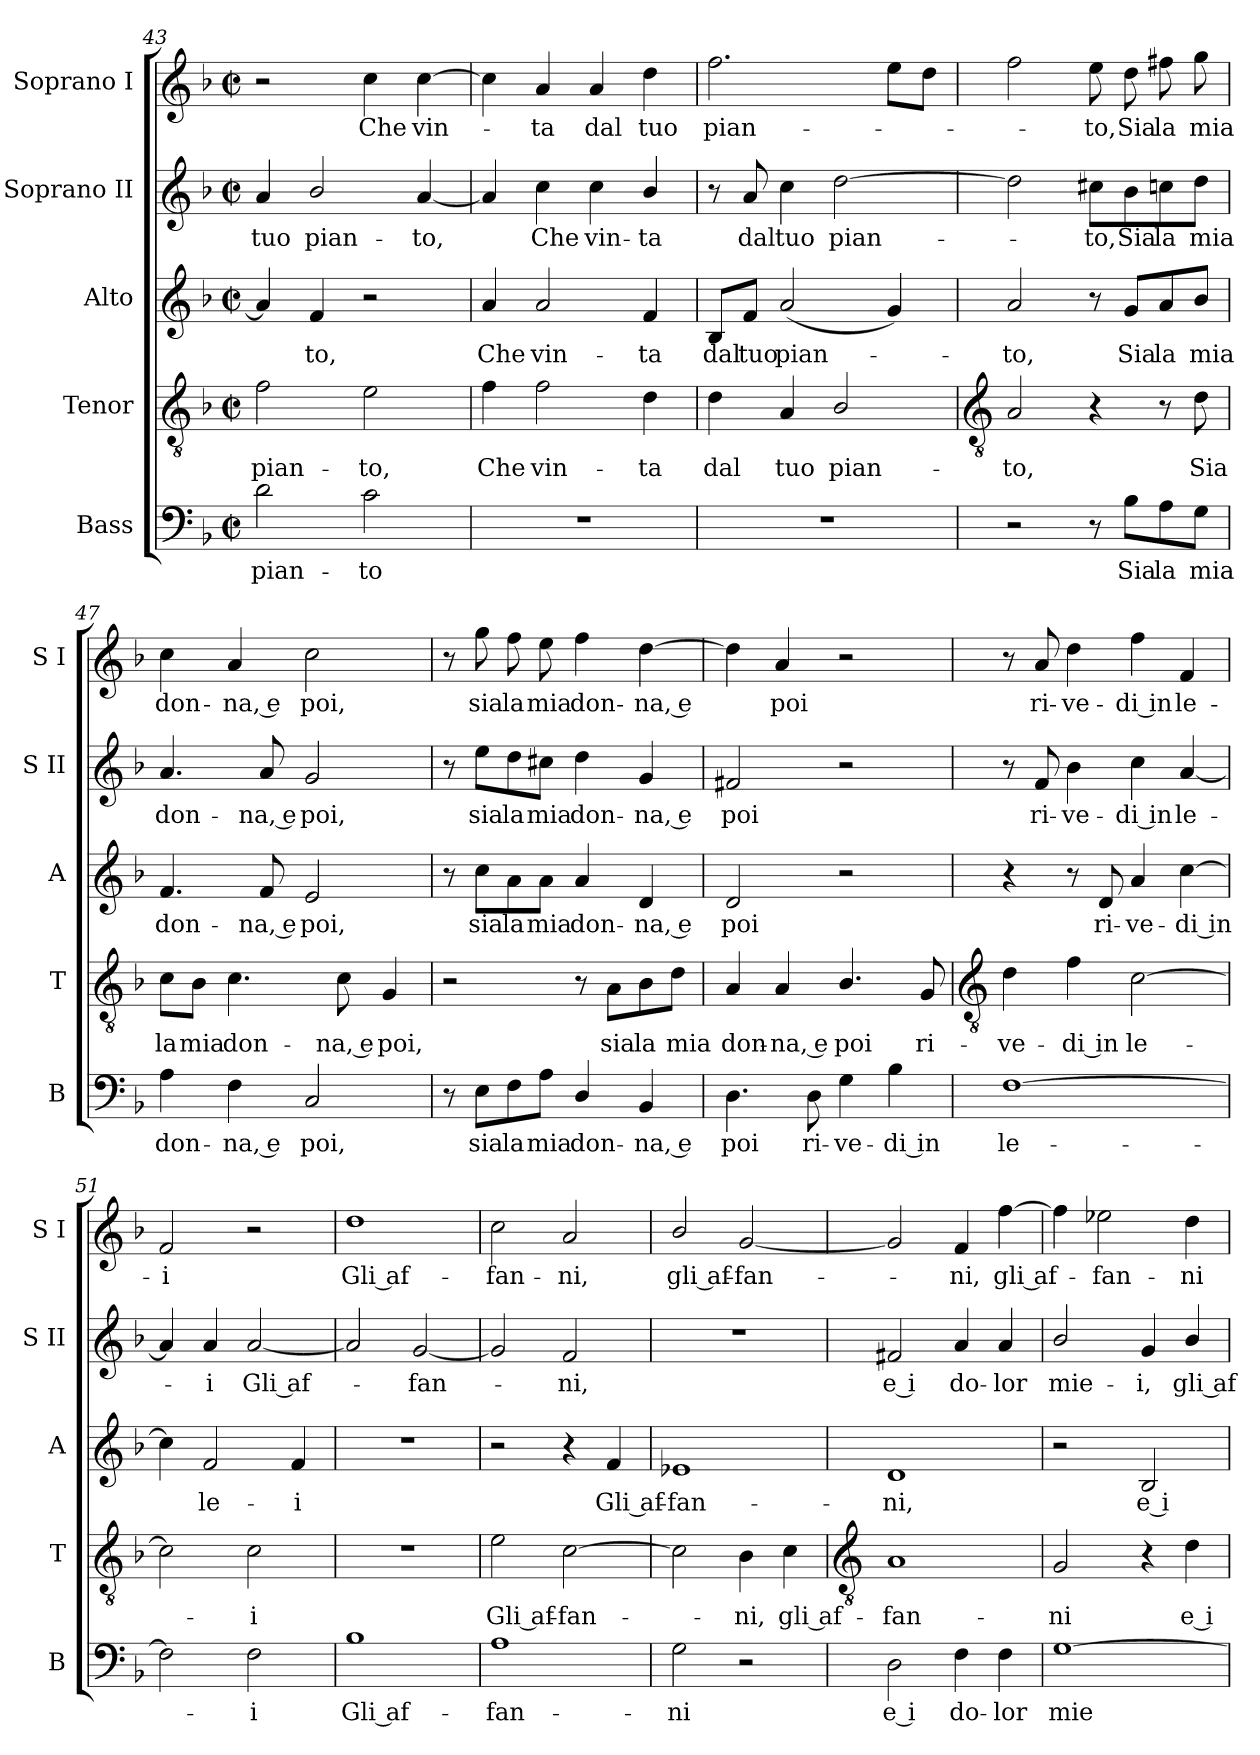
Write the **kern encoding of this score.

**kern	**text	**kern	**text	**kern	**text	**kern	**text	**kern	**text
*part5	*part5	*part4	*part4	*part3	*part3	*part2	*part2	*part1	*part1
*staff5	*staff5	*staff4	*staff4	*staff3	*staff3	*staff2	*staff2	*staff1	*staff1
*I"Bass	*	*I"Tenor	*	*I"Alto	*	*I"Soprano II	*	*I"Soprano I	*
*I'B	*	*I'T	*	*I'A	*	*I'S II	*	*I'S I	*
*clefF4	*	*clefGv2	*	*clefG2	*	*clefG2	*	*clefG2	*
*k[b-]	*	*k[b-]	*	*k[b-]	*	*k[b-]	*	*k[b-]	*
*F:	*	*F:	*	*F:	*	*F:	*	*F:	*
*M2/2	*	*M2/2	*	*M2/2	*	*M2/2	*	*M2/2	*
*met(c|)	*	*met(c|)	*	*met(c|)	*	*met(c|)	*	*met(c|)	*
=43	=43	=43	=43	=43	=43	=43	=43	=43	=43
!	!LO:LY:b	!	!LO:LY:b	!	!	!	!LO:LY:b	!	!
2d	pian-	2f	pian-	4a]	.	4a	tuo	2r	.
!	!	!	!	!	!LO:LY:b	!	!LO:LY:b	!	!
.	.	.	.	4f	to,	2b-/	pian-	.	.
!	!LO:LY:b	!	!LO:LY:b	!	!	!	!	!	!LO:LY:b
2c	-to	2e	-to,	2r	.	.	.	4cc	Che
!	!	!	!	!	!	!	!LO:LY:b	!	!LO:LY:b
.	.	.	.	.	.	[4a	-to,	[4cc	vin-
=44	=44	=44	=44	=44	=44	=44	=44	=44	=44
!	!	!	!LO:LY:b	!	!LO:LY:b	!	!	!	!
1r	.	4f	Che	4a	Che	4a]	.	4cc]	.
!	!	!	!LO:LY:b	!	!LO:LY:b	!	!LO:LY:b	!	!LO:LY:b
.	.	2f	vin-	2a	vin-	4cc	Che	4a	ta
!	!	!	!	!	!	!	!LO:LY:b	!	!LO:LY:b
.	.	.	.	.	.	4cc	vin-	4a	dal
!	!	!	!LO:LY:b	!	!LO:LY:b	!	!LO:LY:b	!	!LO:LY:b
.	.	4d	-ta	4f	-ta	4b-/	-ta	4dd	tuo
=45	=45	=45	=45	=45	=45	=45	=45	=45	=45
!	!	!	!LO:LY:b	!	!LO:LY:b	!	!	!	!LO:LY:b
1r	.	4d	dal	8B-/L	dal	8r	.	2.ff	pian-
!	!	!	!	!	!LO:LY:b	!	!LO:LY:b	!	!
.	.	.	.	8f/J	tuo	8a	dal	.	.
!	!	!	!LO:LY:b	!	!LO:LY:b	!	!LO:LY:b	!	!
.	.	4A	tuo	(<2a	pian-	4cc	tuo	.	.
!	!	!	!LO:LY:b	!	!	!	!LO:LY:b	!	!
.	.	2B-/	pian-	.	.	[2dd	pian-	.	.
.	.	.	.	4g)	.	.	.	8eeL	.
.	.	.	.	.	.	.	.	8ddJ	.
!!LO:LB:g=z
=46	=46	=46	=46	=46	=46	=46	=46	=46	=46
*	*	*clefGv2	*	*	*	*	*	*	*
!	!	!	!LO:LY:b	!	!LO:LY:b	!	!	!	!
2r	.	2A	-to,	2a	to,	2dd]	.	2ff	.
!	!	!	!	!	!	!	!LO:LY:b	!	!LO:LY:b
8r	.	4r	.	8r	.	8cc#X\L	to,	8ee	to,
!	!LO:LY:b	!	!	!	!LO:LY:b	!	!LO:LY:b	!	!LO:LY:b
8B-\L	Sia	.	.	8g/L	Sia	8b-\	Sia	8dd	Sia
!	!LO:LY:b	!	!	!	!LO:LY:b	!	!LO:LY:b	!	!LO:LY:b
8A\	la	8r	.	8a/	la	8ccn\	la	8ff#X	la
!	!LO:LY:b	!	!LO:LY:b	!	!LO:LY:b	!	!LO:LY:b	!	!LO:LY:b
8G\J	mia	8d	Sia	8b-/J	mia	8dd\J	mia	8gg	mia
=47	=47	=47	=47	=47	=47	=47	=47	=47	=47
!	!LO:LY:b	!	!LO:LY:b	!	!LO:LY:b	!	!LO:LY:b	!	!LO:LY:b
4A	don-	8c\L	la	4.f	don-	4.a	don-	4cc	don-
!	!	!	!LO:LY:b	!	!	!	!	!	!
.	.	8B-\J	mia	.	.	.	.	.	.
!	!LO:LY:b	!	!LO:LY:b	!	!	!	!	!	!LO:LY:b
4F	-na, e	4.c	don-	.	.	.	.	4a	-na, e
!	!	!	!	!	!LO:LY:b	!	!LO:LY:b	!	!
.	.	.	.	8f	-na, e	8a	-na, e	.	.
!	!LO:LY:b	!	!	!	!LO:LY:b	!	!LO:LY:b	!	!LO:LY:b
2C	poi,	.	.	2e	poi,	2g	poi,	2cc	poi,
!	!	!	!LO:LY:b	!	!	!	!	!	!
.	.	8c	-na, e	.	.	.	.	.	.
!	!	!	!LO:LY:b	!	!	!	!	!	!
.	.	4G	poi,	.	.	.	.	.	.
=48	=48	=48	=48	=48	=48	=48	=48	=48	=48
8r	.	2r	.	8r	.	8r	.	8r	.
!	!LO:LY:b	!	!	!	!LO:LY:b	!	!LO:LY:b	!	!LO:LY:b
8E\L	sia	.	.	8cc\L	sia	8ee\L	sia	8gg	sia
!	!LO:LY:b	!	!	!	!LO:LY:b	!	!LO:LY:b	!	!LO:LY:b
8F\	la	.	.	8a\	la	8dd\	la	8ff	la
!	!LO:LY:b	!	!	!	!LO:LY:b	!	!LO:LY:b	!	!LO:LY:b
8A\J	mia	.	.	8a\J	mia	8cc#X\J	mia	8ee	mia
!	!LO:LY:b	!	!	!	!LO:LY:b	!	!LO:LY:b	!	!LO:LY:b
4D/	don-	8r	.	4a	don-	4dd	don-	4ff	don-
!	!	!	!LO:LY:b	!	!	!	!	!	!
.	.	8A\L	sia	.	.	.	.	.	.
!	!LO:LY:b	!	!LO:LY:b	!	!LO:LY:b	!	!LO:LY:b	!	!LO:LY:b
4BB-	-na, e	8B-\	la	4d	-na, e	4g	-na, e	[4dd	-na, e
!	!	!	!LO:LY:b	!	!	!	!	!	!
.	.	8d\J	mia	.	.	.	.	.	.
=49	=49	=49	=49	=49	=49	=49	=49	=49	=49
!	!LO:LY:b	!	!LO:LY:b	!	!LO:LY:b	!	!LO:LY:b	!	!
4.D	poi	4A	don-	2d	poi	2f#X	poi	4dd]	.
!	!	!	!LO:LY:b	!	!	!	!	!	!LO:LY:b
.	.	4A	-na, e	.	.	.	.	4a	poi
!	!LO:LY:b	!	!	!	!	!	!	!	!
8D	ri-	.	.	.	.	.	.	.	.
!	!LO:LY:b	!	!LO:LY:b	!	!	!	!	!	!
4G	-ve-	4.B-/	poi	2r	.	2r	.	2r	.
!	!LO:LY:b	!	!	!	!	!	!	!	!
4B-	-di in	.	.	.	.	.	.	.	.
!	!	!	!LO:LY:b	!	!	!	!	!	!
.	.	8G	ri-	.	.	.	.	.	.
!!LO:LB:g=z
=50	=50	=50	=50	=50	=50	=50	=50	=50	=50
*	*	*clefGv2	*	*	*	*	*	*	*
!	!LO:LY:b	!	!LO:LY:b	!	!	!	!	!	!
[1F	le-	4d	-ve-	4r	.	8r	.	8r	.
!	!	!	!	!	!	!	!LO:LY:b	!	!LO:LY:b
.	.	.	.	.	.	8f	ri-	8a	ri-
!	!	!	!LO:LY:b	!	!	!	!LO:LY:b	!	!LO:LY:b
.	.	4f	-di in	8r	.	4b-	-ve-	4dd	-ve-
!	!	!	!	!	!LO:LY:b	!	!	!	!
.	.	.	.	8d	ri-	.	.	.	.
!	!	!	!LO:LY:b	!	!LO:LY:b	!	!LO:LY:b	!	!LO:LY:b
.	.	[2c	le-	4a	-ve-	4cc	-di in	4ff	-di in
!	!	!	!	!	!LO:LY:b	!	!LO:LY:b	!	!LO:LY:b
.	.	.	.	[4cc	-di in	[4a	le-	4f	le-
=51	=51	=51	=51	=51	=51	=51	=51	=51	=51
!	!	!	!	!	!	!	!	!	!LO:LY:b
2F]	.	2c]	.	4cc]	.	4a]	.	2f	-i
!	!	!	!	!	!LO:LY:b	!	!LO:LY:b	!	!
.	.	.	.	2f	le-	4a	i	.	.
!	!LO:LY:b	!	!LO:LY:b	!	!	!	!LO:LY:b	!	!
2F	i	2c	i	.	.	[2a	Gli af-	2r	.
!	!	!	!	!	!LO:LY:b	!	!	!	!
.	.	.	.	4f	-i	.	.	.	.
=52	=52	=52	=52	=52	=52	=52	=52	=52	=52
!	!LO:LY:b	!	!	!	!	!	!	!	!LO:LY:b
1B-	Gli af-	1r	.	1r	.	2a]	.	1dd	Gli af-
!	!	!	!	!	!	!	!LO:LY:b	!	!
.	.	.	.	.	.	[2g	fan-	.	.
=53	=53	=53	=53	=53	=53	=53	=53	=53	=53
!	!LO:LY:b	!	!LO:LY:b	!	!	!	!	!	!LO:LY:b
1A	-fan-	2e	Gli af-	2r	.	2g]	.	2cc	-fan-
!	!	!	!LO:LY:b	!	!	!	!LO:LY:b	!	!LO:LY:b
.	.	[2c	-fan-	4r	.	2f	ni,	2a	-ni,
!	!	!	!	!	!LO:LY:b	!	!	!	!
.	.	.	.	4f	Gli af-	.	.	.	.
=54	=54	=54	=54	=54	=54	=54	=54	=54	=54
!	!LO:LY:b	!	!	!	!LO:LY:b	!	!	!	!LO:LY:b
2G	-ni	2c]	.	1e-X	-fan-	1r	.	2b-/	gli af-
!	!	!	!LO:LY:b	!	!	!	!	!	!LO:LY:b
2r	.	4B-	ni,	.	.	.	.	[2g	-fan-
!	!	!	!LO:LY:b	!	!	!	!	!	!
.	.	4c	gli af-	.	.	.	.	.	.
!!LO:LB:g=z
=55	=55	=55	=55	=55	=55	=55	=55	=55	=55
*	*	*clefGv2	*	*	*	*	*	*	*
!	!LO:LY:b	!	!LO:LY:b	!	!LO:LY:b	!	!LO:LY:b	!	!
2D	e i	1A	-fan-	1d	-ni,	2f#X	e i	2g]	.
!	!LO:LY:b	!	!	!	!	!	!LO:LY:b	!	!LO:LY:b
4F	do-	.	.	.	.	4a	do-	4f	ni,
!	!LO:LY:b	!	!	!	!	!	!LO:LY:b	!	!LO:LY:b
4F	-lor	.	.	.	.	4a	-lor	[4ff	gli af-
=56	=56	=56	=56	=56	=56	=56	=56	=56	=56
!	!LO:LY:b	!	!LO:LY:b	!	!	!	!LO:LY:b	!	!
[1G	mie-	2G	-ni	2r	.	2b-/	mie-	4ff]	.
!	!	!	!	!	!	!	!	!	!LO:LY:b
.	.	.	.	.	.	.	.	2ee-X	fan-
!	!	!	!	!	!LO:LY:b	!	!LO:LY:b	!	!
.	.	4r	.	2B-	e i	4g	-i,	.	.
!	!	!	!LO:LY:b	!	!	!	!LO:LY:b	!	!LO:LY:b
.	.	4d	e i	.	.	4b-/	gli af-	4dd	-ni
=	=	=	=	=	=	=	=	=	=
*-	*-	*-	*-	*-	*-	*-	*-	*-	*-
